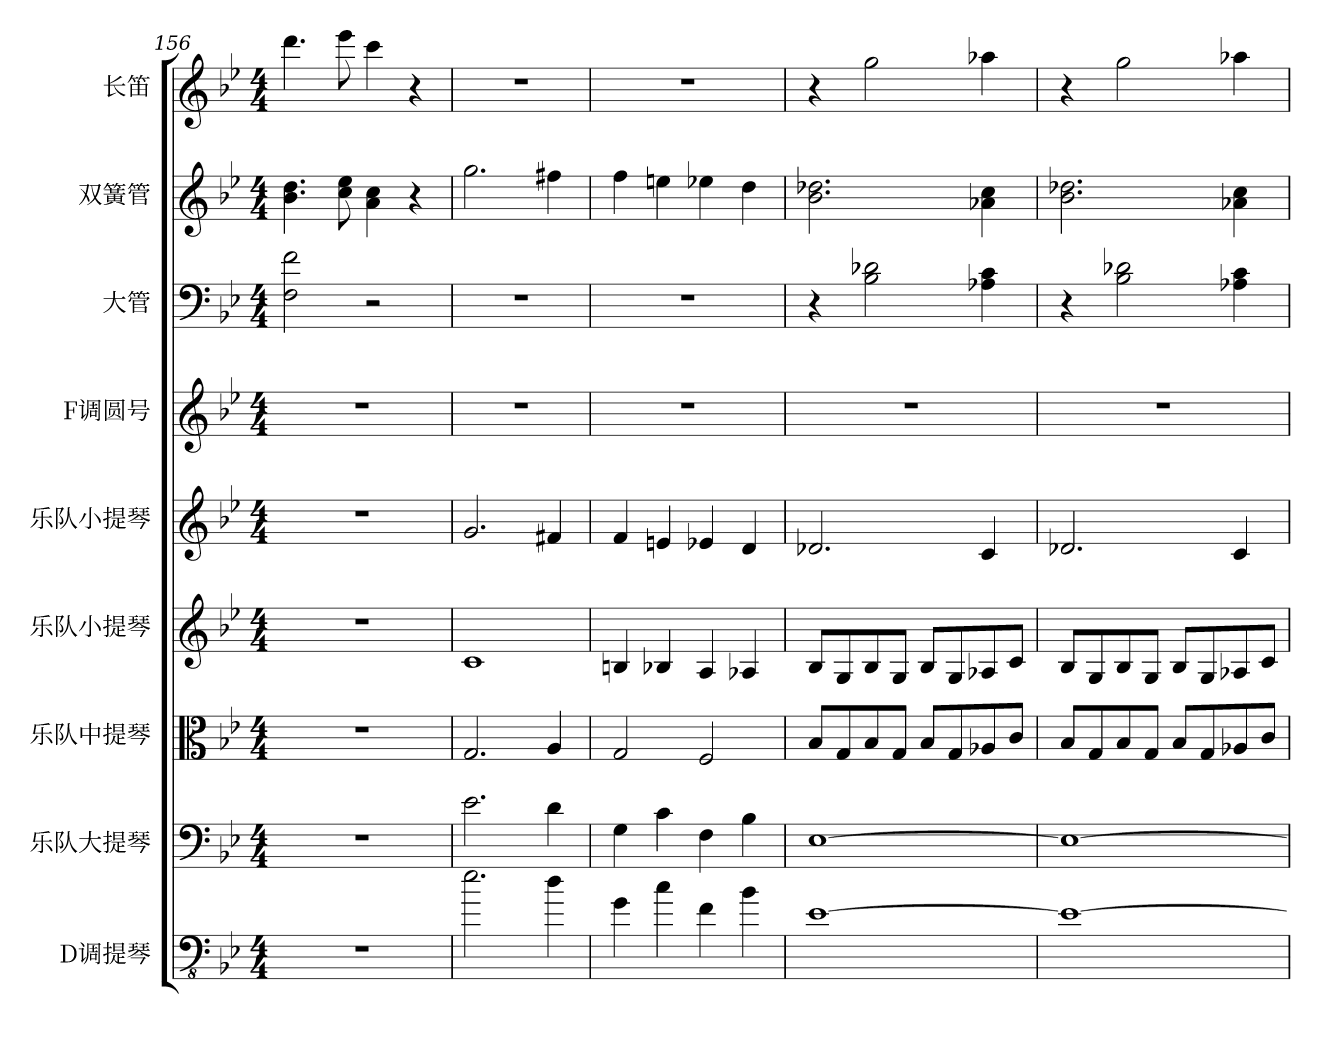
**kern	**kern	**kern	**kern	**kern	**kern	**kern	**kern	**kern
*part9	*part8	*part7	*part6	*part5	*part4	*part3	*part2	*part1
*staff9	*staff8	*staff7	*staff6	*staff5	*staff4	*staff3	*staff2	*staff1
*I"D调提琴	*I"乐队大提琴	*I"乐队中提琴	*I"乐队小提琴	*I"乐队小提琴	*I"F调圆号	*I"大管	*I"双簧管	*I"长笛
*clefFv4	*clefF4	*clefC3	*clefG2	*clefG2	*clefG2	*clefF4	*clefG2	*clefG2
*ITrd7c12	*	*	*	*	*ITrd4c7	*	*	*
*k[b-e-]	*k[b-e-]	*k[b-e-]	*k[b-e-]	*k[b-e-]	*k[b-e-a-]	*k[b-e-]	*k[b-e-]	*k[b-e-]
*M4/4	*M4/4	*M4/4	*M4/4	*M4/4	*M4/4	*M4/4	*M4/4	*M4/4
=156	=156	=156	=156	=156	=156	=156	=156	=156
1r	1r	1r	1r	1r	1r	2F\ 2f\	4.b-\ 4.dd\	4.ddd\
.	.	.	.	.	.	.	8cc\ 8ee-\	8eee-\
.	.	.	.	.	.	2r	4a\ 4cc\	4ccc\
.	.	.	.	.	.	.	4r	4r
=157	=157	=157	=157	=157	=157	=157	=157	=157
2.E-\	2.e-\	2.G/	1c	2.g/	1r	1r	2.gg\	1r
4D\	4d\	4A/	.	4f#X/	.	.	4ff#X\	.
!!LO:PB:g=z
=158	=158	=158	=158	=158	=158	=158	=158	=158
4GG\	4G\	2G/	4Bn/	4f/	1r	1r	4ff\	1r
4C\	4c\	.	4B-X/	4en/	.	.	4een\	.
4FF\	4F\	2F/	4A/	4e-X/	.	.	4ee-X\	.
4BB-\	4B-\	.	4A-X/	4d/	.	.	4dd\	.
=159	=159	=159	=159	=159	=159	=159	=159	=159
[1EE-	[1E-	8B-/L	8B-/L	2.d-X/	1r	4r	2.b-\ 2.dd-X\	4r
.	.	8G/	8G/	.	.	.	.	.
.	.	8B-/	8B-/	.	.	2B-\ 2d-X\	.	2gg\
.	.	8G/J	8G/J	.	.	.	.	.
.	.	8B-/L	8B-/L	.	.	.	.	.
.	.	8G/	8G/	.	.	.	.	.
.	.	8A-X/	8A-X/	4c/	.	4A-X\ 4c\	4a-X\ 4cc\	4aa-X\
.	.	8c/J	8c/J	.	.	.	.	.
=160	=160	=160	=160	=160	=160	=160	=160	=160
1EE-_	1E-_	8B-/L	8B-/L	2.d-X/	1r	4r	2.b-\ 2.dd-X\	4r
.	.	8G/	8G/	.	.	.	.	.
.	.	8B-/	8B-/	.	.	2B-\ 2d-X\	.	2gg\
.	.	8G/J	8G/J	.	.	.	.	.
.	.	8B-/L	8B-/L	.	.	.	.	.
.	.	8G/	8G/	.	.	.	.	.
.	.	8A-X/	8A-X/	4c/	.	4A-X\ 4c\	4a-X\ 4cc\	4aa-X\
.	.	8c/J	8c/J	.	.	.	.	.
=	=	=	=	=	=	=	=	=
*-	*-	*-	*-	*-	*-	*-	*-	*-
